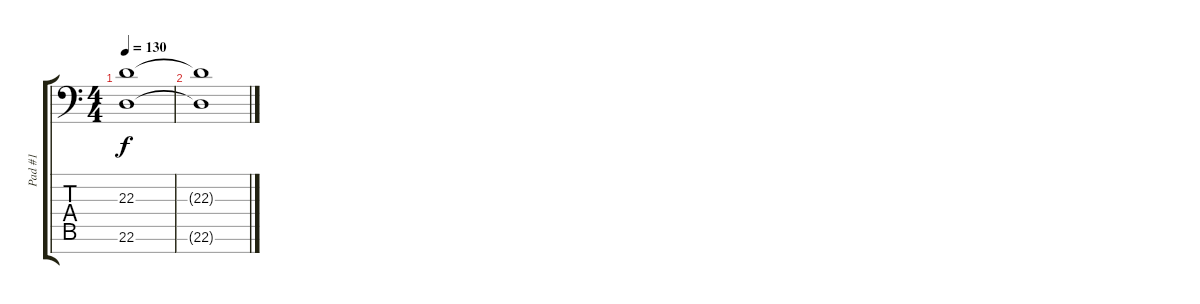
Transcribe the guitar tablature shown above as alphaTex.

\track ("Pad #1" "Pad #1") {instrument pad2warm}
\staff {score tabs}
\tuning (D3 A2 E2 D2 A1 E1 A0) {hide}
\ts (4 4)
\tempo 130
\clef f4
\ks c
(22.3{t} 22.6{t}).1{dy f} |
(22.3{t} 22.6{t}).1
